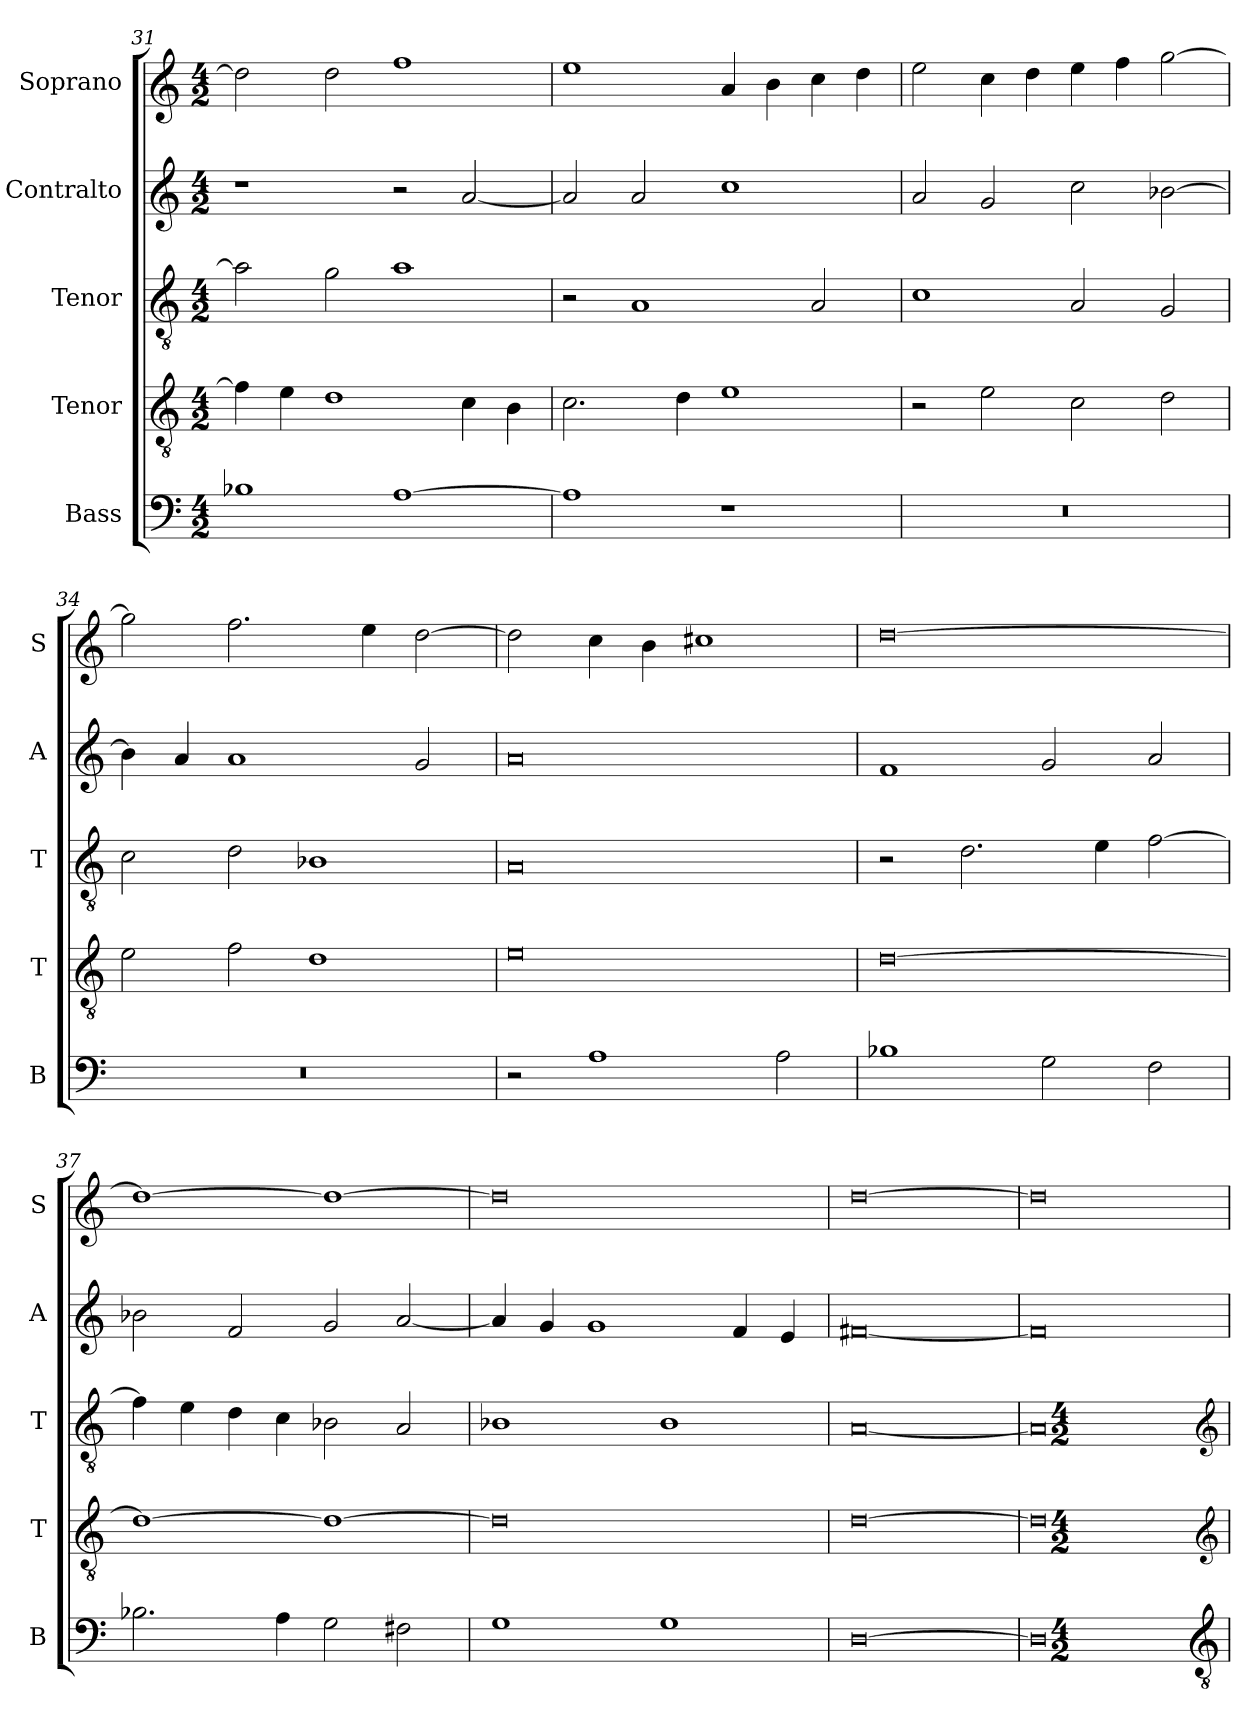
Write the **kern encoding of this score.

**kern	**kern	**kern	**kern	**kern
*part5	*part4	*part3	*part2	*part1
*staff5	*staff4	*staff3	*staff2	*staff1
*I"Bass	*I"Tenor	*I"Tenor	*I"Contralto	*I"Soprano
*I'B	*I'T	*I'T	*I'A	*I'S
*clefF4	*clefGv2	*clefGv2	*clefG2	*clefG2
*k[]	*k[]	*k[]	*k[]	*k[]
*D:dor	*D:dor	*D:dor	*D:dor	*D:dor
*M4/2	*M4/2	*M4/2	*M4/2	*M4/2
=31	=31	=31	=31	=31
1B-X	4f]	2a]	1r	2dd]
.	4e	.	.	.
.	1d	2g	.	2dd
[1A	.	1a	2r	1ff
.	4c	.	[2a	.
.	4B	.	.	.
=32	=32	=32	=32	=32
1A]	2.c	2r	2a]	1ee
.	.	1A	2a	.
.	4d	.	.	.
1r	1e	.	1cc	4a
.	.	.	.	4b
.	.	2A	.	4cc
.	.	.	.	4dd
=33	=33	=33	=33	=33
0r	2r	1c	2a	2ee
.	2e	.	2g	4cc
.	.	.	.	4dd
.	2c	2A	2cc	4ee
.	.	.	.	4ff
.	2d	2G	[2b-X	[2gg
=34	=34	=34	=34	=34
0r	2e	2c	4b-]	2gg]
.	.	.	4a	.
.	2f	2d	1a	2.ff
.	1d	1B-X	.	.
.	.	.	.	4ee
.	.	.	2g	[2dd
=35	=35	=35	=35	=35
2r	0e	0A	0a	2dd]
1A	.	.	.	4cc
.	.	.	.	4b
.	.	.	.	1cc#X
2A	.	.	.	.
=36	=36	=36	=36	=36
1B-X	[0d	2r	1f	[0dd
.	.	2.d	.	.
2G	.	.	2g	.
.	.	4e	.	.
2F	.	[2f	2a	.
=37	=37	=37	=37	=37
2.B-X	1d_	4f]	2b-X	1dd_
.	.	4e	.	.
.	.	4d	2f	.
4A	.	4c	.	.
2G	1d_	2B-X	2g	1dd_
2F#X	.	2A	[2a	.
=38	=38	=38	=38	=38
1G	0d]	1B-X	4a]	0dd]
.	.	.	4g	.
.	.	.	1g	.
1G	.	1B-	.	.
.	.	.	4f	.
.	.	.	4e	.
=39	=39	=39	=39	=39
[0D	[0d	[0A	[0f#X	[0dd
=40	=40	=40	=40	=40
0D]	0d]	0A]	0f#]	0dd]
*clefGv2	*clefG2	*clefG2	*	*
*k[]	*k[]	*k[]	*	*
*D:dor	*D:dor	*D:dor	*	*
*M4/2	*M4/2	*M4/2	*	*
=	=	=	=	=
*-	*-	*-	*-	*-
